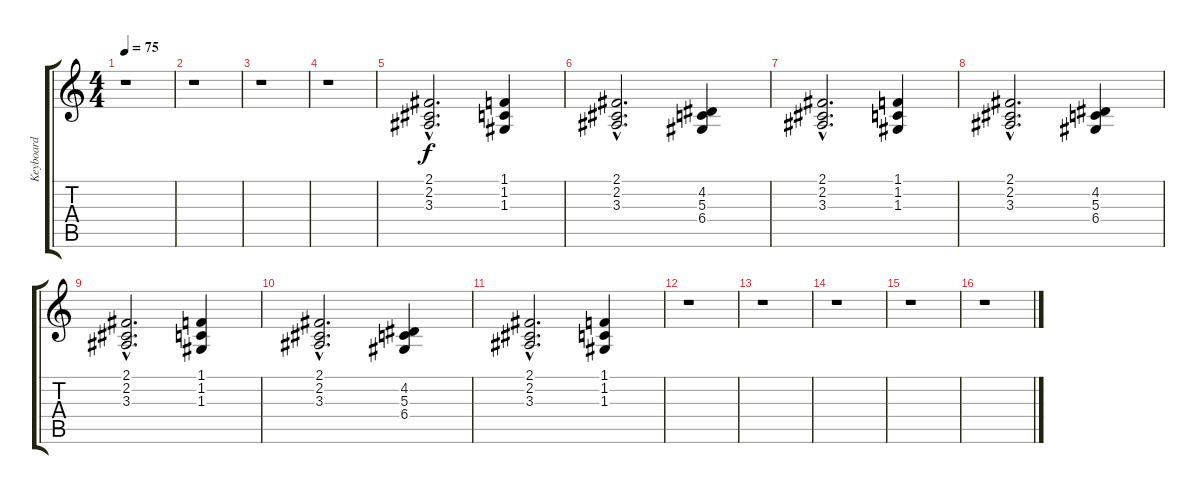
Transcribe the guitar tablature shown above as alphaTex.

\track ("Keyboard" "Keyboard") {instrument tremolostrings}
\staff {score tabs}
\tuning (E4 B3 G3 D3 A2 E2) {hide}
\ts (4 4)
\tempo 75
\clef g2
\ks c
r.1{dy f instrument tremolostrings} |
r.1 |
r.1 |
r.1 |
(2.1{hac} 2.2{hac} 3.3{hac}).2{d} (1.1 1.2 1.3).4 |
(2.1{hac} 2.2{hac} 3.3{hac}).2{d} (4.2 5.3 6.4).4 |
(2.1{hac} 2.2{hac} 3.3{hac}).2{d} (1.1 1.2 1.3).4 |
(2.1{hac} 2.2{hac} 3.3{hac}).2{d} (4.2 5.3 6.4).4 |
(2.1{hac} 2.2{hac} 3.3{hac}).2{d} (1.1 1.2 1.3).4 |
(2.1{hac} 2.2{hac} 3.3{hac}).2{d} (4.2 5.3 6.4).4 |
(2.1{hac} 2.2{hac} 3.3{hac}).2{d} (1.1 1.2 1.3).4 |
r.1 |
r.1 |
r.1 |
r.1 |
r.1
